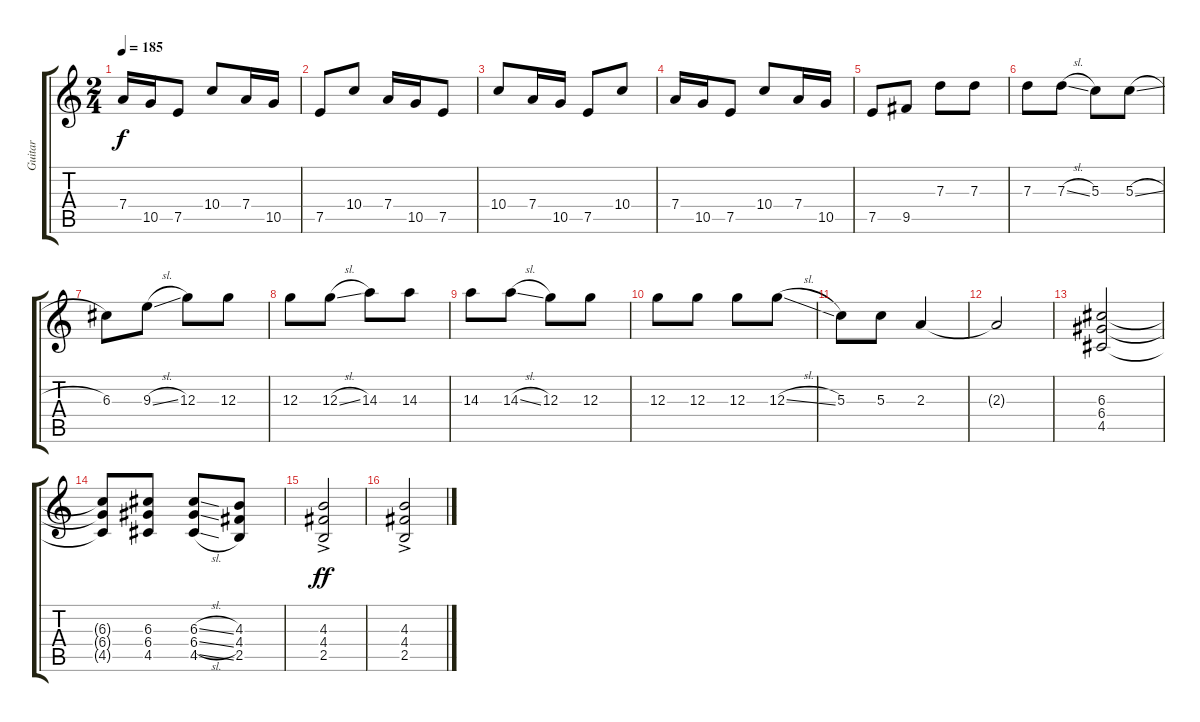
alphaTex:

\track ("Guitar" "Guitar") {instrument overdrivenguitar}
\staff {score tabs}
\tuning (E4 B3 G3 D3 A2 E2) {hide}
\ts (2 4)
\tempo 185
\clef g2
\ks c
7.4.16{dy f} 10.5.16 7.5.8 10.4.8 7.4.16 10.5.16 |
7.5.8 10.4.8 7.4.16 10.5.16 7.5.8 |
10.4.8 7.4.16 10.5.16 7.5.8 10.4.8 |
7.4.16 10.5.16 7.5.8 10.4.8 7.4.16 10.5.16 |
7.5.8 9.5.8 7.3.8 7.3.8 |
7.3.8 7.3{sl}.8 5.3.8 5.3{sl}.8 |
6.3.8 9.3{sl}.8 12.3.8 12.3.8 |
12.3.8 12.3{sl}.8 14.3.8 14.3.8 |
14.3.8 14.3{sl}.8 12.3.8 12.3.8 |
12.3.8 12.3.8 12.3.8 12.3{sl}.8 |
5.3.8 5.3.8 2.3.4 |
2.3{t}.2 |
(6.3 6.4 4.5).2 |
(6.3{t} 6.4{t} 4.5{t}).8 (6.3 6.4 4.5).8 (6.3{sl} 6.4{sl} 4.5{sl}).8 (4.3 4.4 2.5).8 |
(4.3{ac} 4.4{ac} 2.5{ac}).2{dy ff} |
(4.3{ac} 4.4{ac} 2.5{ac}).2
